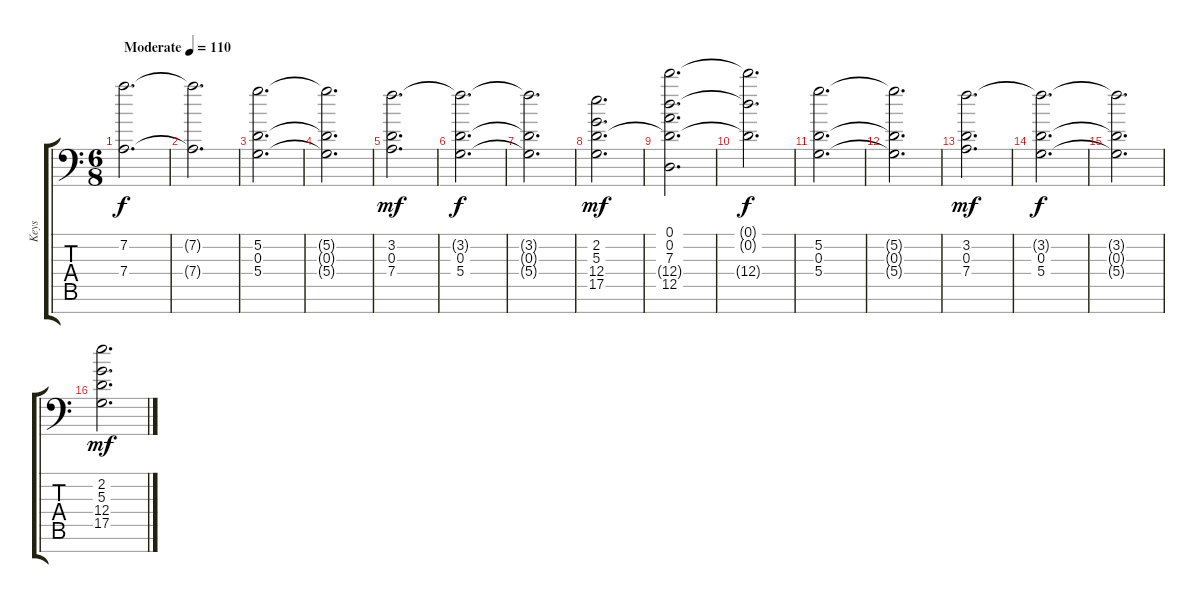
\track ("Keys" "Keys") {instrument synthstrings2}
\staff {score tabs}
\tuning (D6 D5 D4 D3 D2 D1 D0) {hide}
\ts (6 8)
\tempo (110 "Moderate")
\clef f4
\ks c
(7.2 7.4).2{d dy f instrument synthstrings2} |
(7.2{t} 7.4{t}).2{d} |
(5.2 0.3 5.4).2{d} |
(5.2{t} 0.3{t} 5.4{t}).2{d} |
(3.2 0.3 7.4).2{d dy mf} |
(3.2{t} 0.3 5.4).2{d dy f} |
(3.2{t} 0.3{t} 5.4{t}).2{d} |
(2.2 5.3 12.4 17.5).2{d dy mf} |
(0.1 0.2 7.3 12.4{t} 12.5).2{d} |
(0.1{t} 0.2{t} 12.4{t}).2{d dy f} |
(5.2 0.3 5.4).2{d} |
(5.2{t} 0.3{t} 5.4{t}).2{d} |
(3.2 0.3 7.4).2{d dy mf} |
(3.2{t} 0.3 5.4).2{d dy f} |
(3.2{t} 0.3{t} 5.4{t}).2{d} |
(2.2 5.3 12.4 17.5).2{d dy mf}
